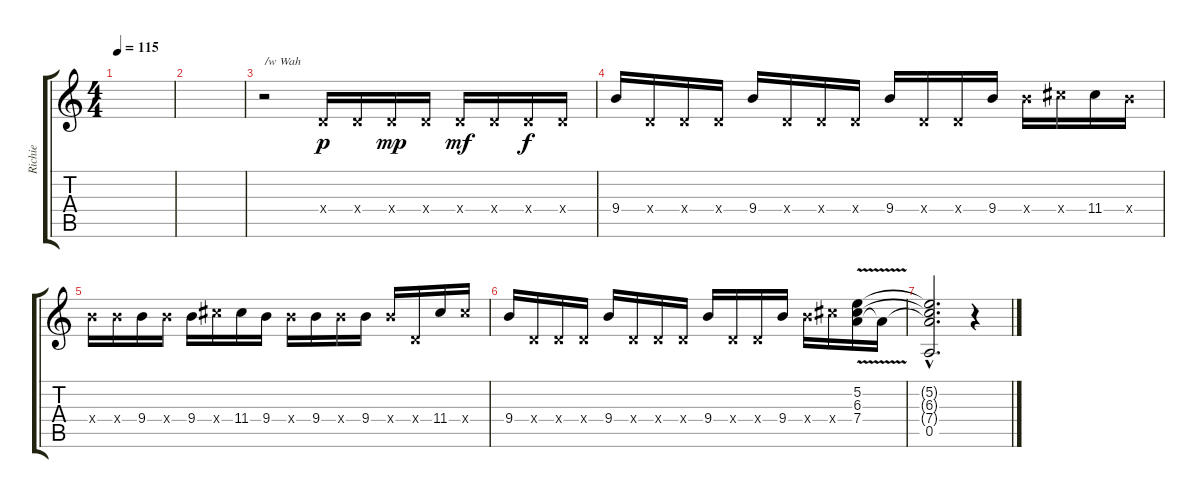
\track ("Richie" "Richie") {instrument overdrivenguitar}
\staff {score tabs}
\tuning (E4 B3 G3 D3 A2 E2) {hide}
\ts (4 4)
\tempo 115
\clef g2
\ks c
|
|
r.2{txt "/w Wah"} 0.4{x}.16{dy p} 0.4{x}.16 0.4{x}.16{dy mp} 0.4{x}.16 0.4{x}.16{dy mf} 0.4{x}.16 0.4{x}.16{dy f} 0.4{x}.16 |
9.4.16 0.4{x}.16 0.4{x}.16 0.4{x}.16 9.4.16 0.4{x}.16 0.4{x}.16 0.4{x}.16 9.4.16 0.4{x}.16 0.4{x}.16 9.4.16 9.4{x}.16 11.4{x}.16 11.4.16 9.4{x}.16 |
9.4{x}.16 9.4{x}.16 9.4.16 9.4{x}.16 9.4.16 11.4{x}.16 11.4.16 9.4.16 9.4{x}.16 9.4.16 9.4{x}.16 9.4.16 9.4{x}.16 0.4{x}.16 11.4.16 11.4{x}.16 |
9.4.16 0.4{x}.16 0.4{x}.16 0.4{x}.16 9.4.16 0.4{x}.16 0.4{x}.16 0.4{x}.16 9.4.16 0.4{x}.16 0.4{x}.16 9.4.16 9.4{x}.16 11.4{x}.16 (5.2 6.3 7.4{v}).16 7.4{t}.16 |
(5.2{hac t} 6.3{hac t} 7.4{hac t} 0.5{hac}).2{d} r.4
